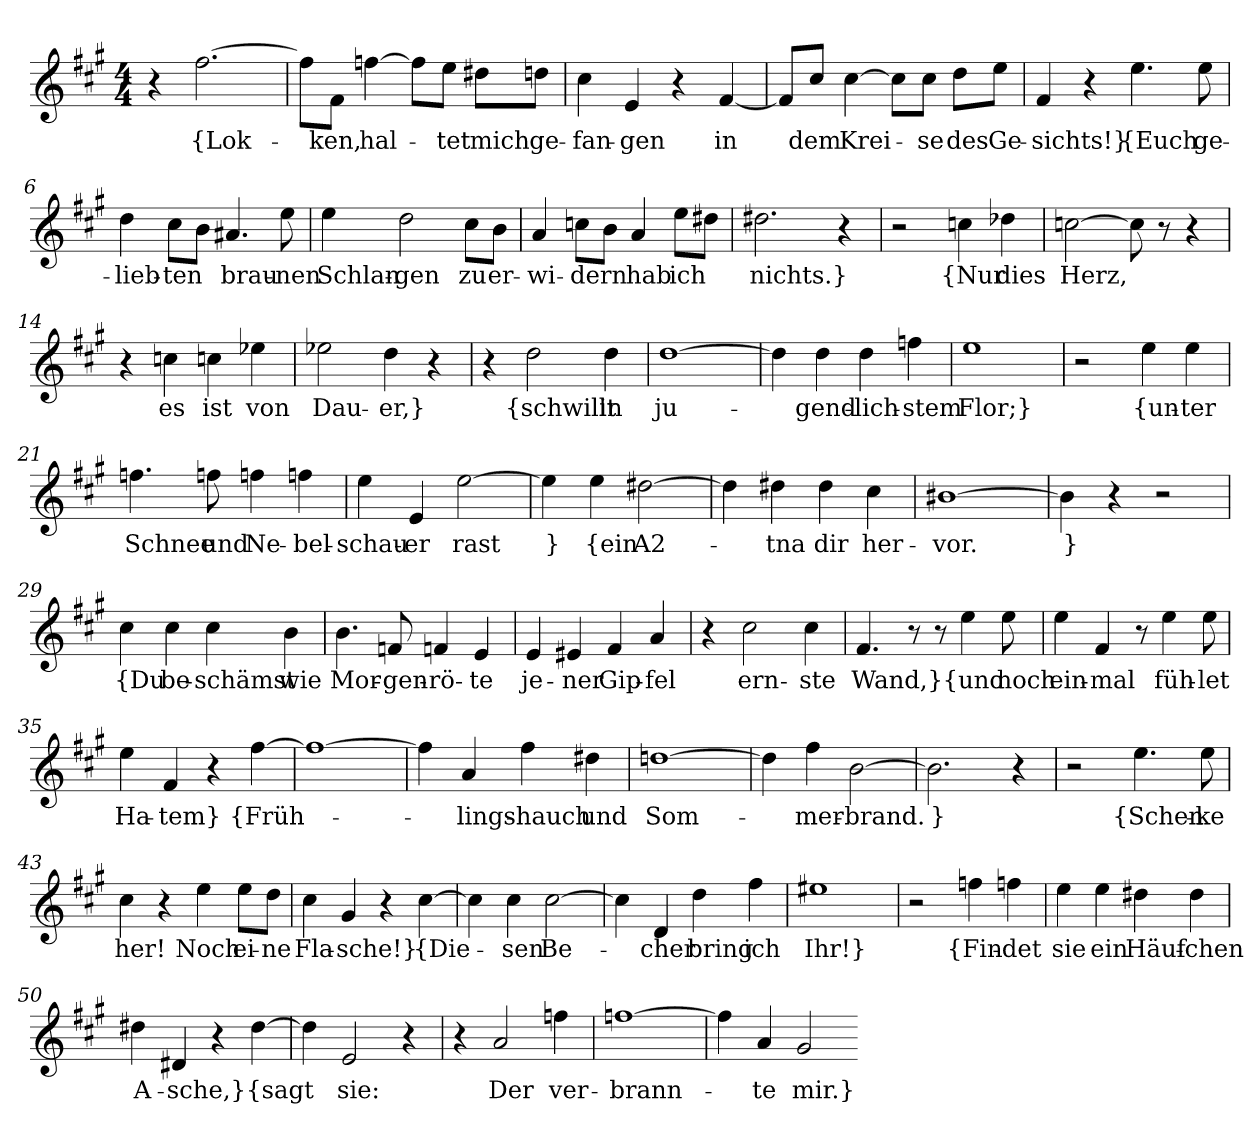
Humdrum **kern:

**kern	**text
*part1	*part1
*staff1	*staff1
*clefG2	*
*k[f#c#g#]	*
*M4/4	*
=1	=1
4r	.
[2.ff#	{Lok-
=2	=2
8ff#\L]	.
8f#\J	-ken,
[4ffn	hal-
8ffn\L]	.
8ee\J	-tet
8dd#X\L	mich
8ddn\J	ge-
=3	=3
4cc#	-fan-
4e	-gen
4r	.
[4f#	in
=4	=4
8f#/L]	.
8cc#/J	dem
[4cc#	Krei-
8cc#\L]	.
8cc#\J	-se
8dd\L	des
8ee\J	Ge-
=5	=5
4f#	-sichts!}
4r	.
4.ee	{Euch
8ee	ge-
=6	=6
4dd	-lieb-
8cc#\L	-ten
8b\J	.
4.a#X	brau-
8ee	-nen
=7	=7
4ee	Schlan-
2dd	-gen
8cc#\L	zu
8b\J	er-
=8	=8
4a	-wi-
8ccn\L	-dern
8b\J	.
4a	hab
8ee\L	ich
8dd#X\J	.
=9	=9
2.dd#X	nichts.}
4r	.
=12	=12
2r	.
4ccn	{Nur
4dd-X	dies
=13	=13
[2ccn	Herz,
8ccn]	.
8r	.
4r	.
=14	=14
4r	.
4ccn	es
4ccn	ist
4ee-X	von
=15	=15
2ee-X	Dau-
4dd	-er,}
4r	.
=16	=16
4r	.
2dd	{schwillt
4dd	in
=17	=17
[1dd	ju-
=18	=18
4dd]	.
4dd	-gend-
4dd	-lich-
4ffn	-stem
=19	=19
1ee	Flor;}
=20	=20
2r	.
4ee	{un-
4ee	-ter
=21	=21
4.ffn	Schnee
8ffn	und
4ffn	Ne-
4ffn	-bel-
=22	=22
4ee	-schau-
4e	-er
[2ee	rast
=23	=23
4ee]	}
4ee	{ein
[2dd#X	A2-
=24	=24
4dd#]	.
4dd#X	-tna
4dd#	dir
4cc#	her-
=25	=25
[1b#X	-vor.
=26	=26
4b#]	}
4r	.
2r	.
=29	=29
4cc#	{Du
4cc#	be-
4cc#	-schämst
4b	wie
=30	=30
4.b	Mor-
8fn	-gen-
4fn	-rö-
4e	-te
=31	=31
4e	je-
4e#X	-ner
4f#	Gip-
4a	-fel
=32	=32
4r	.
2cc#	ern-
4cc#	-ste
=33	=33
4.f#	Wand,}
8r	.
8r	.
4ee	{und
8ee	noch
=34	=34
4ee	ein-
4f#	-mal
8r	.
4ee	füh-
8ee	-let
=35	=35
4ee	Ha-
4f#	-tem}
4r	.
[4ff#	{Früh-
=36	=36
1ff#_	.
=37	=37
4ff#]	.
4a	-lings-
4ff#	-hauch
4dd#X	und
=38	=38
[1ddn	Som-
=39	=39
4ddn]	.
4ff#	-mer-
[2b	-brand.
=40	=40
2.b]	}
4r	.
=42	=42
2r	.
4.ee	{Schen-
8ee	-ke
=43	=43
4cc#	her!
4r	.
4ee	Noch
8ee\L	ei-
8dd\J	-ne
=44	=44
4cc#	Fla-
4g#	-sche!}
4r	.
[4cc#	{Die-
=45	=45
4cc#]	.
4cc#	-sen
[2cc#	Be-
=46	=46
4cc#]	.
4d	-cher
4dd	bring
4ff#	ich
=47	=47
1ee#X	Ihr!}
=48	=48
2r	.
4ffn	{Fin-
4ffn	-det
=49	=49
4ee	sie
4ee	ein
4dd#X	Häuf-
4dd#	-chen
=50	=50
4dd#X	A-
4d#X	-sche,}
4r	.
[4dd#	{sagt
=51	=51
4dd#]	.
2e	sie:
4r	.
=52	=52
4r	.
2a	Der
4ffn	ver-
=53	=53
[1ffn	-brann-
=54	=54
4ffn]	.
4a	-te
2g#	mir.}
=-	=-
*-	*-
